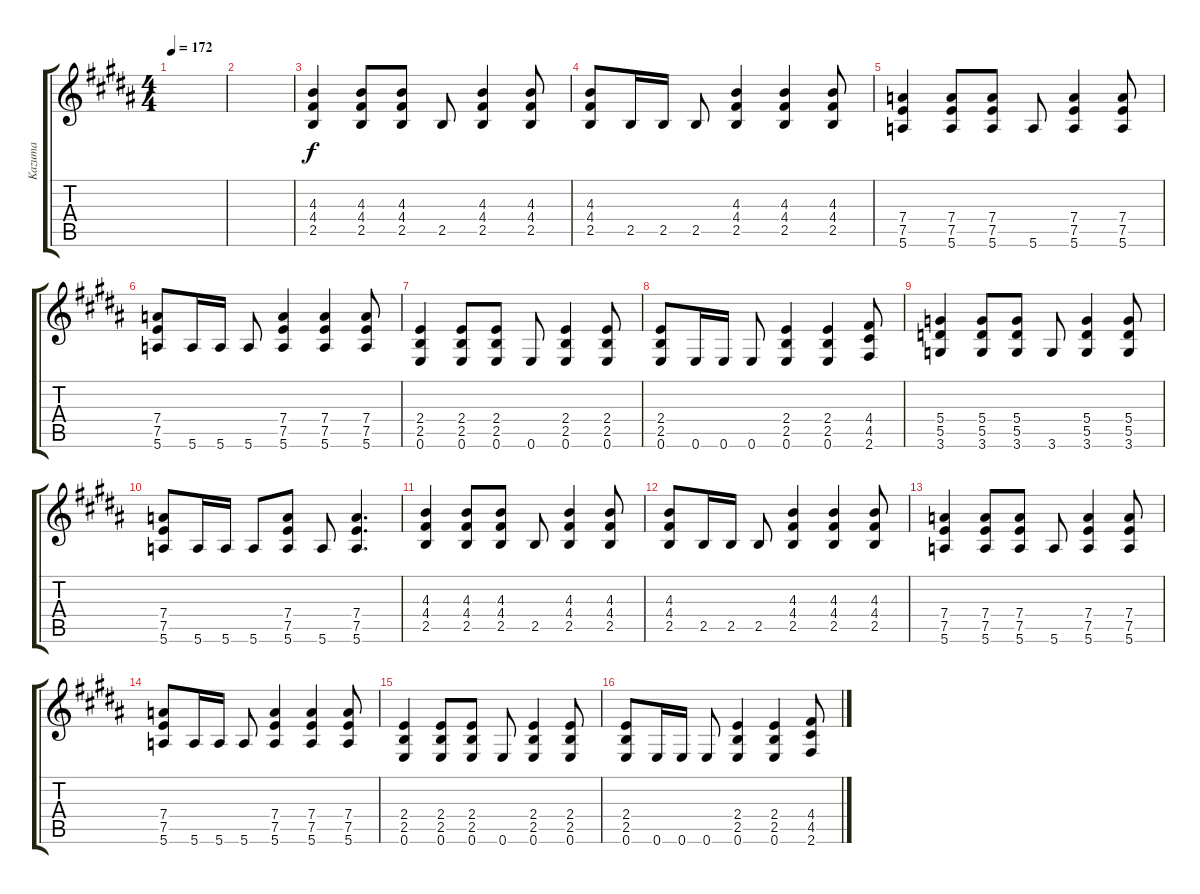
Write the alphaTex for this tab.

\track ("Kazuma" "Kazuma") {instrument overdrivenguitar}
\staff {score tabs}
\tuning (E4 B3 G3 D3 A2 E2) {hide}
\ts (4 4)
\tempo 172
\clef g2
\ks b
|
|
(4.3 4.4 2.5).4 (4.3 4.4 2.5).8 (4.3 4.4 2.5).8 2.5.8 (4.3 4.4 2.5).4 (4.3 4.4 2.5).8 |
(4.3 4.4 2.5).8 2.5.16 2.5.16 2.5.8 (4.3 4.4 2.5).4 (4.3 4.4 2.5).4 (4.3 4.4 2.5).8 |
(7.4 7.5 5.6).4 (7.4 7.5 5.6).8 (7.4 7.5 5.6).8 5.6.8 (7.4 7.5 5.6).4 (7.4 7.5 5.6).8 |
(7.4 7.5 5.6).8 5.6.16 5.6.16 5.6.8 (7.4 7.5 5.6).4 (7.4 7.5 5.6).4 (7.4 7.5 5.6).8 |
(2.4 2.5 0.6).4 (2.4 2.5 0.6).8 (2.4 2.5 0.6).8 0.6.8 (2.4 2.5 0.6).4 (2.4 2.5 0.6).8 |
(2.4 2.5 0.6).8 0.6.16 0.6.16 0.6.8 (2.4 2.5 0.6).4 (2.4 2.5 0.6).4 (4.4 4.5 2.6).8 |
(5.4 5.5 3.6).4 (5.4 5.5 3.6).8 (5.4 5.5 3.6).8 3.6.8 (5.4 5.5 3.6).4 (5.4 5.5 3.6).8 |
(7.4 7.5 5.6).8 5.6.16 5.6.16 5.6.8 (7.4 7.5 5.6).8 5.6.8 (7.4 7.5 5.6).4{d} |
(4.3 4.4 2.5).4 (4.3 4.4 2.5).8 (4.3 4.4 2.5).8 2.5.8 (4.3 4.4 2.5).4 (4.3 4.4 2.5).8 |
(4.3 4.4 2.5).8 2.5.16 2.5.16 2.5.8 (4.3 4.4 2.5).4 (4.3 4.4 2.5).4 (4.3 4.4 2.5).8 |
(7.4 7.5 5.6).4 (7.4 7.5 5.6).8 (7.4 7.5 5.6).8 5.6.8 (7.4 7.5 5.6).4 (7.4 7.5 5.6).8 |
(7.4 7.5 5.6).8 5.6.16 5.6.16 5.6.8 (7.4 7.5 5.6).4 (7.4 7.5 5.6).4 (7.4 7.5 5.6).8 |
(2.4 2.5 0.6).4 (2.4 2.5 0.6).8 (2.4 2.5 0.6).8 0.6.8 (2.4 2.5 0.6).4 (2.4 2.5 0.6).8 |
(2.4 2.5 0.6).8 0.6.16 0.6.16 0.6.8 (2.4 2.5 0.6).4 (2.4 2.5 0.6).4 (4.4 4.5 2.6).8
